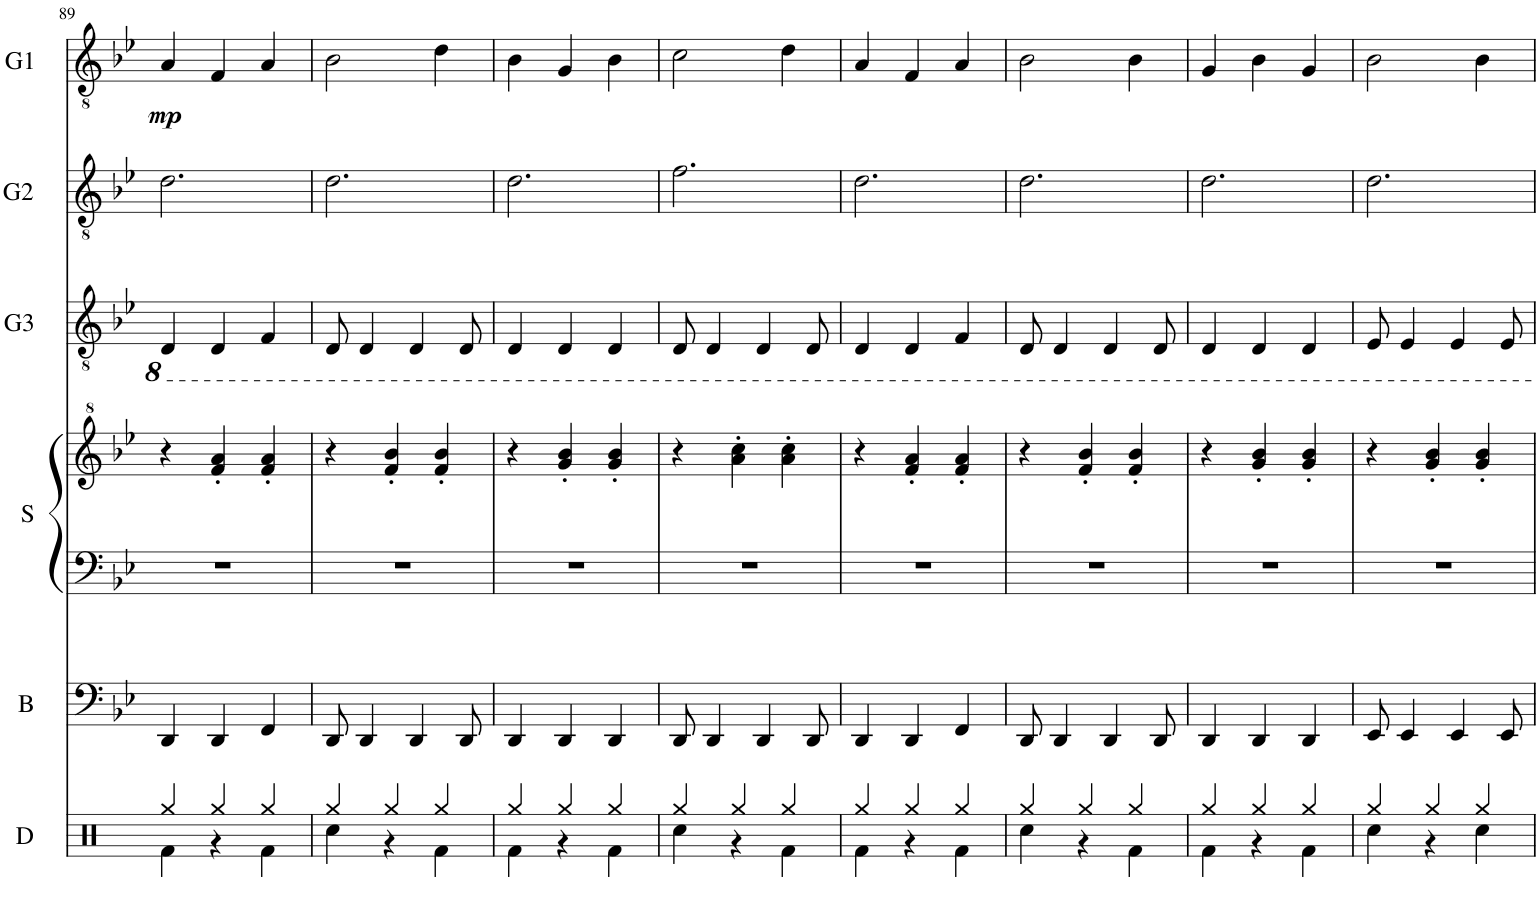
**kern	**kern	**kern	**kern	**kern	**kern	**kern	**dynam
*part6	*part5	*part4	*part4	*part3	*part2	*part1	*part1
*staff7	*staff6	*staff5	*staff4	*staff3	*staff2	*staff1	*staff1
*I"Drums	*I"Bass	*I"Synth	*	*I"Guitar 3	*I"Guitar 2	*I"Guitar 1	*
*I'D	*I'B	*I'S	*	*I'G3	*I'G2	*I'G1	*
!!LO:PB:g=z
*clefX	*clefF4	*clefF4	*clefG^2	*clefGv2	*clefGv2	*clefGv2	*
*	*Trd7c12	*	*	*	*	*	*
*k[b-e-]	*k[b-e-]	*k[b-e-]	*k[b-e-]	*k[b-e-]	*k[b-e-]	*k[b-e-]	*
*M3/4	*M3/4	*M3/4	*M3/4	*M3/4	*M3/4	*M3/4	*
=89	=89	=89	=89	=89	=89	=89	=89
*^	*	*	*	*	*	*	*
!	!	!	!	!	!	!	!	!LO:DY:b
4Rgg/	4Rf\	4DD/	2.r	4r	4DD/	2.d\	4A/	mp
4Rgg/	4r	4DD/	.	4ff/' 4aa/'	4DD/	.	4F/	.
4Rgg/	4Rf\	4FF/	.	4ff/' 4aa/'	4FF/	.	4A/	.
=90	=90	=90	=90	=90	=90	=90	=90	=90
4Rgg/	4Rcc\	8DD/	2.r	4r	8DD/	2.d\	2B-\	.
.	.	4DD/	.	.	4DD/	.	.	.
4Rgg/	4r	.	.	4ff/' 4bb-/'	.	.	.	.
.	.	4DD/	.	.	4DD/	.	.	.
4Rgg/	4Rf\	.	.	4ff/' 4bb-/'	.	.	4d\	.
.	.	8DD/	.	.	8DD/	.	.	.
=91	=91	=91	=91	=91	=91	=91	=91	=91
4Rgg/	4Rf\	4DD/	2.r	4r	4DD/	2.d\	4B-\	.
4Rgg/	4r	4DD/	.	4gg/' 4bb-/'	4DD/	.	4G/	.
4Rgg/	4Rf\	4DD/	.	4gg/' 4bb-/'	4DD/	.	4B-\	.
=92	=92	=92	=92	=92	=92	=92	=92	=92
4Rgg/	4Rcc\	8DD/	2.r	4r	8DD/	2.f\	2c\	.
.	.	4DD/	.	.	4DD/	.	.	.
4Rgg/	4r	.	.	4aa\' 4ccc\'	.	.	.	.
.	.	4DD/	.	.	4DD/	.	.	.
4Rgg/	4Rf\	.	.	4aa\' 4ccc\'	.	.	4d\	.
.	.	8DD/	.	.	8DD/	.	.	.
=93	=93	=93	=93	=93	=93	=93	=93	=93
4Rgg/	4Rf\	4DD/	2.r	4r	4DD/	2.d\	4A/	.
4Rgg/	4r	4DD/	.	4ff/' 4aa/'	4DD/	.	4F/	.
4Rgg/	4Rf\	4FF/	.	4ff/' 4aa/'	4FF/	.	4A/	.
=94	=94	=94	=94	=94	=94	=94	=94	=94
4Rgg/	4Rcc\	8DD/	2.r	4r	8DD/	2.d\	2B-\	.
.	.	4DD/	.	.	4DD/	.	.	.
4Rgg/	4r	.	.	4ff/' 4bb-/'	.	.	.	.
.	.	4DD/	.	.	4DD/	.	.	.
4Rgg/	4Rf\	.	.	4ff/' 4bb-/'	.	.	4B-\	.
.	.	8DD/	.	.	8DD/	.	.	.
=95	=95	=95	=95	=95	=95	=95	=95	=95
4Rgg/	4Rf\	4DD/	2.r	4r	4DD/	2.d\	4G/	.
4Rgg/	4r	4DD/	.	4gg/' 4bb-/'	4DD/	.	4B-\	.
4Rgg/	4Rf\	4DD/	.	4gg/' 4bb-/'	4DD/	.	4G/	.
=96	=96	=96	=96	=96	=96	=96	=96	=96
4Rgg/	4Rcc\	8EE-/	2.r	4r	8EE-/	2.d\	2B-\	.
.	.	4EE-/	.	.	4EE-/	.	.	.
4Rgg/	4r	.	.	4gg/' 4bb-/'	.	.	.	.
.	.	4EE-/	.	.	4EE-/	.	.	.
4Rgg/	4Rcc\	.	.	4gg/' 4bb-/'	.	.	4B-\	.
.	.	8EE-/	.	.	8EE-/	.	.	.
*v	*v	*	*	*	*	*	*	*
=	=	=	=	=	=	=	=
*-	*-	*-	*-	*-	*-	*-	*-
